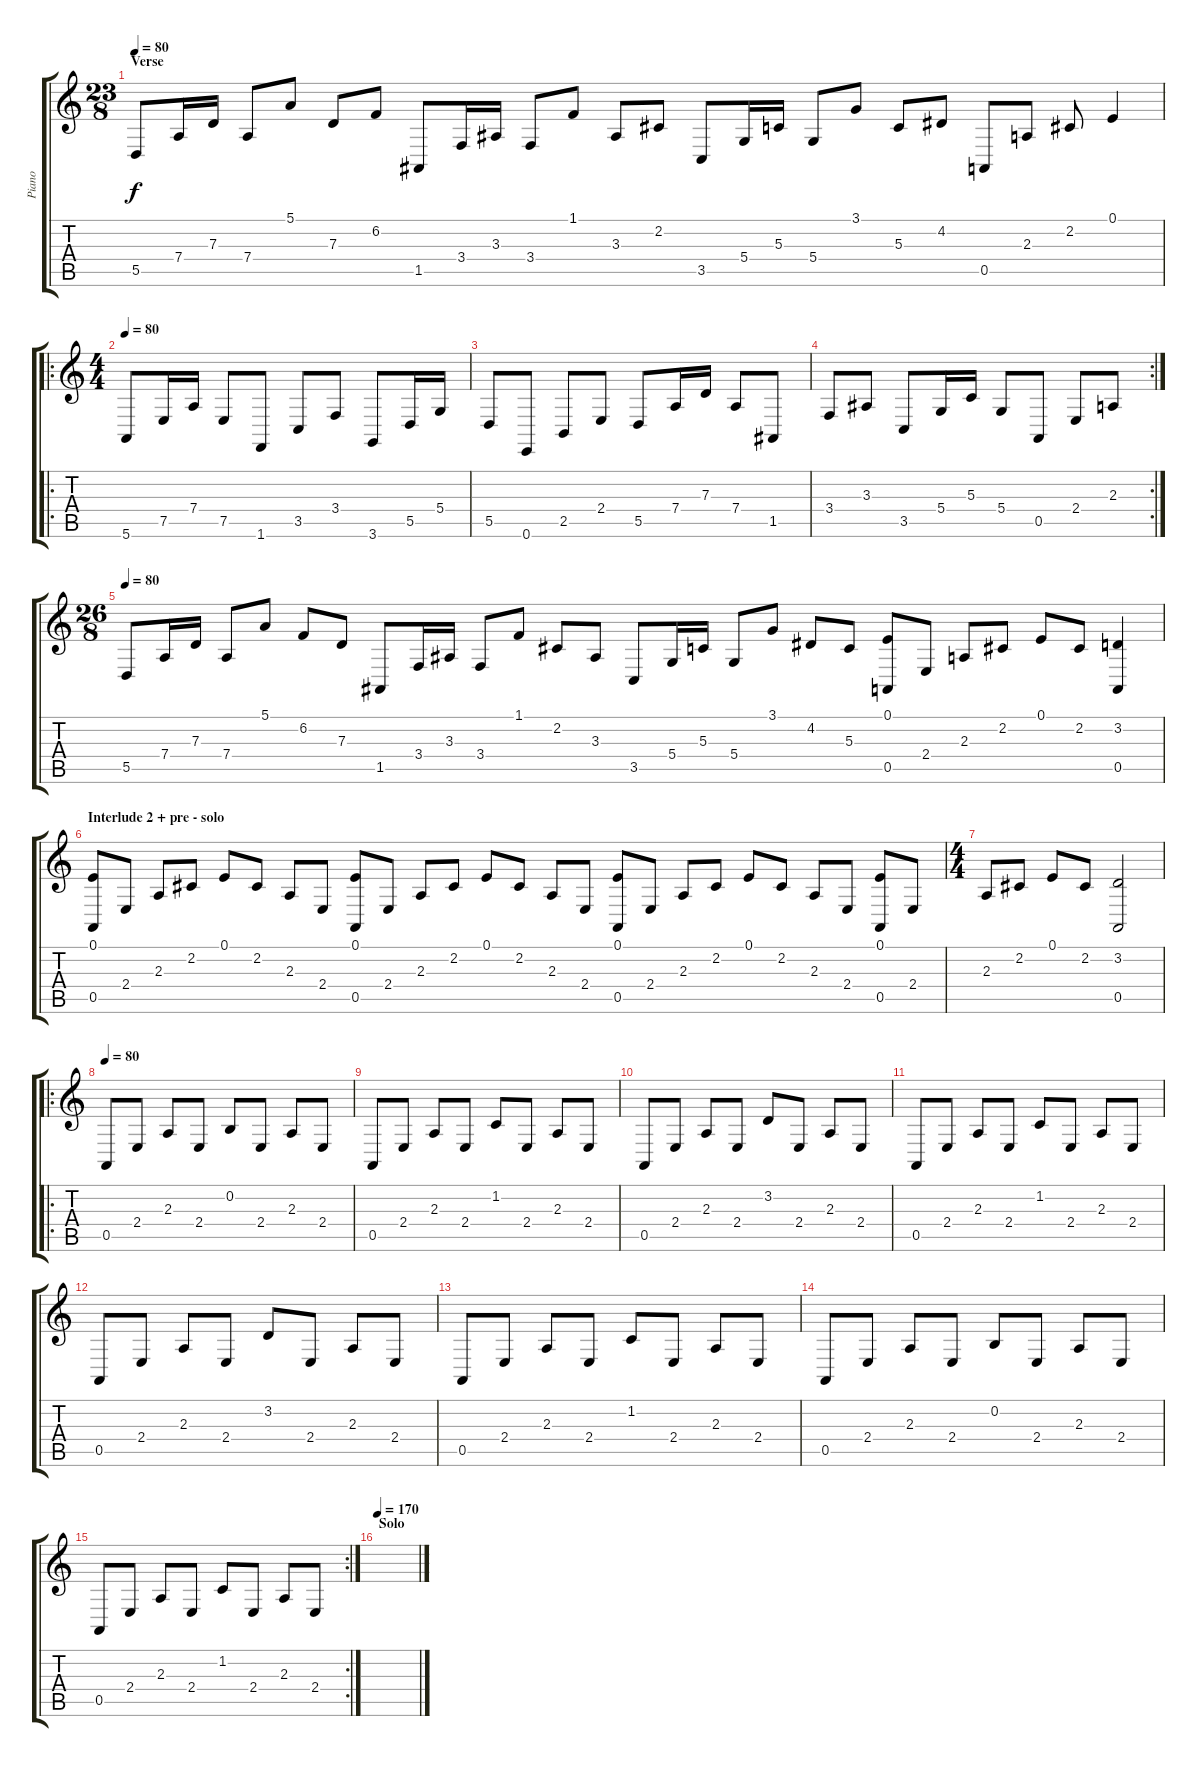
\track ("Piano" "Piano") {instrument acousticgrandpiano}
\staff {score tabs}
\tuning (E4 B3 G3 D3 A2 E2) {hide}
\ts (23 8)
\section ("" "Verse")
\tempo 80
\clef g2
\ks c
5.5.8{dy f} 7.4.16 7.3.16 7.4.8 5.1.8 7.3.8 6.2.8 1.5.8 3.4.16 3.3.16 3.4.8 1.1.8 3.3.8 2.2.8 3.5.8 5.4.16 5.3.16 5.4.8 3.1.8 5.3.8 4.2.8 0.5.8 2.3.8 2.2.8 0.1.4 |
\ro
\ts (4 4)
\tempo 80
5.6.8 7.5.16 7.4.16 7.5.8 1.6.8 3.5.8 3.4.8 3.6.8 5.5.16 5.4.16 |
5.5.8 0.6.8 2.5.8 2.4.8 5.5.8 7.4.16 7.3.16 7.4.8 1.5.8 |
\rc 2
3.4.8 3.3.8 3.5.8 5.4.16 5.3.16 5.4.8 0.5.8 2.4.8 2.3.8 |
\ts (26 8)
\tempo 80
5.5.8 7.4.16 7.3.16 7.4.8 5.1.8 6.2.8 7.3.8 1.5.8 3.4.16 3.3.16 3.4.8 1.1.8 2.2.8 3.3.8 3.5.8 5.4.16 5.3.16 5.4.8 3.1.8 4.2.8 5.3.8 (0.1 0.5).8 2.4.8 2.3.8 2.2.8 0.1.8 2.2.8 (3.2 0.5).4 |
\section ("" "Interlude 2 + pre - solo")
(0.1 0.5).8 2.4.8 2.3.8 2.2.8 0.1.8 2.2.8 2.3.8 2.4.8 (0.1 0.5).8 2.4.8 2.3.8 2.2.8 0.1.8 2.2.8 2.3.8 2.4.8 (0.1 0.5).8 2.4.8 2.3.8 2.2.8 0.1.8 2.2.8 2.3.8 2.4.8 (0.1 0.5).8 2.4.8 |
\ts (4 4)
2.3.8 2.2.8 0.1.8 2.2.8 (3.2 0.5).2 |
\ro
\tempo 80
0.5.8 2.4.8 2.3.8 2.4.8 0.2.8 2.4.8 2.3.8 2.4.8 |
0.5.8 2.4.8 2.3.8 2.4.8 1.2.8 2.4.8 2.3.8 2.4.8 |
0.5.8 2.4.8 2.3.8 2.4.8 3.2.8 2.4.8 2.3.8 2.4.8 |
0.5.8 2.4.8 2.3.8 2.4.8 1.2.8 2.4.8 2.3.8 2.4.8 |
0.5.8 2.4.8 2.3.8 2.4.8 3.2.8 2.4.8 2.3.8 2.4.8 |
0.5.8 2.4.8 2.3.8 2.4.8 1.2.8 2.4.8 2.3.8 2.4.8 |
0.5.8 2.4.8 2.3.8 2.4.8 0.2.8 2.4.8 2.3.8 2.4.8 |
\rc 2
0.5.8 2.4.8 2.3.8 2.4.8 1.2.8 2.4.8 2.3.8 2.4.8 |
\section ("" "Solo")
\tempo 170
